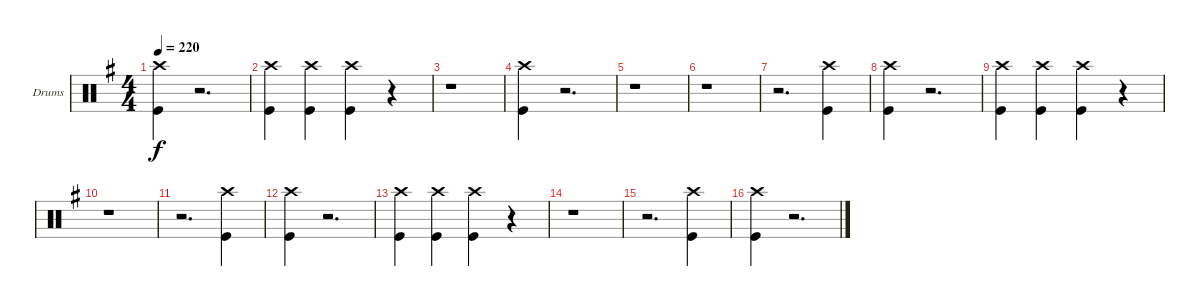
\bracketExtendMode groupsimilarinstruments
\firstSystemTrackNameOrientation horizontal
\otherSystemsTrackNameOrientation horizontal
\track ("Drums" "Drums") {instrument percussion}
\staff {score}
\articulation defaults
\ts (4 4)
\beaming (8 2 2 2 2)
\tempo 220
\clef neutral
\scale
0.200542
\ks g
("Crash high (hit)" "Kick (hit)").4{dy f} r.2{d} |
\scale
0.271003 ("Crash high (hit)" "Kick (hit)").4 ("Crash high (hit)" "Kick (hit)").4 ("Crash high (hit)" "Kick (hit)").4 r.4 |
\scale
0.132791 r.1 |
("Kick (hit)" "Crash high (hit)").4 r.2{d} |
r.1 |
r.1 |
r.2{d} ("Kick (hit)" "Crash high (hit)").4 |
("Kick (hit)" "Crash high (hit)").4 r.2{d} |
("Crash high (hit)" "Kick (hit)").4 ("Kick (hit)" "Crash high (hit)").4 ("Kick (hit)" "Crash high (hit)").4 r.4 |
r.1 |
r.2{d} ("Kick (hit)" "Crash high (hit)").4 |
("Kick (hit)" "Crash high (hit)").4 r.2{d} |
("Crash high (hit)" "Kick (hit)").4 ("Kick (hit)" "Crash high (hit)").4 ("Kick (hit)" "Crash high (hit)").4 r.4 |
r.1 |
r.2{d} ("Kick (hit)" "Crash high (hit)").4 |
("Kick (hit)" "Crash high (hit)").4 r.2{d}
